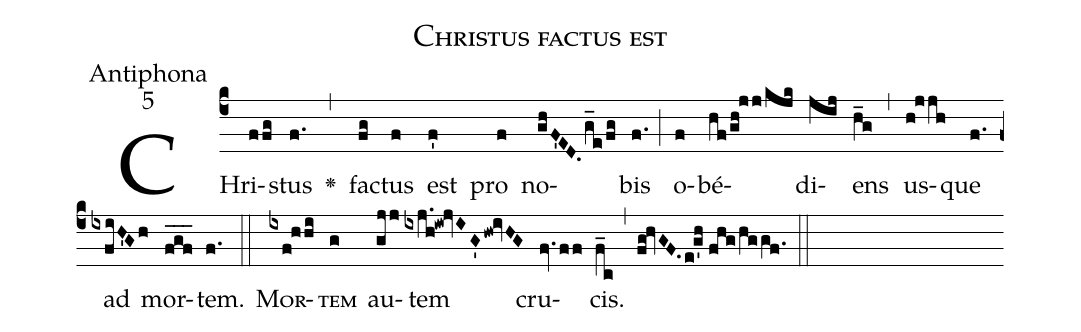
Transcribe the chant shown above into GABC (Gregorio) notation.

name:Christus factus est;
office-part:Antiphona;
mode:5;
%%
%
%
% %%%%%%%
% % Right now, the small caps stuff is hard-coded in the tex file, so if you re-run gregorio, edit the TEX file
% %%%%%%%
%
%
(c4) CHr{i}(ffg)stus(f.) <v>\greheightstar</v>(,) fa(fg)ctus(f) est(f') pro(f) no(ghF'ED./g_e/fg)bis(f.) (;) o(f)bé(hf/gh!jj/kjk)di(jij)ens(h_g) (,) us(h!jjh)que(f.) ad(ixfiH'Gh) mor(f_g_f_)tem.(f.) (::)
<sc>Mor</sc>(ixf!hhi)<sc>tem</sc>(g) au(gjj)tem(ixj.h!iw!jvIG'/hw!ivHG) cru(fv.ff)cis.(f_c) (,) (fg!hvGF./e!g'h//fhg/hggf.)
(::)
%(z0::c3) <sc>Pro</sc>(d)<sc>pter</sc>(d) quod(d) et(fe~) De(eh)us(h.) (,) ex(h)al(h)tá(h)vit(h) il(h)lum,(ihhe./h_i_h_/ihhe.) (,) (hi!kv//lvKI'/jvHF.) (,) (h_g/i_j_h'_ jvIH'/jvIH'//hvGF.) (:) et(f) de(f!h'i)dit(i) il(i)li(ih/jki/hhf.) (,) no(hf/hhh)men(h.f!gwh!iv./hi/jhh/iih.) (;) quod(d) est(d) su(d)per(d) om(dfE'D)ne(ef) nó(fhG'F/hhh)men.(hhf.) (,) (gxg_f/gvED.fgED./fe/hv.hhhff//dfe/feed.) (::)
